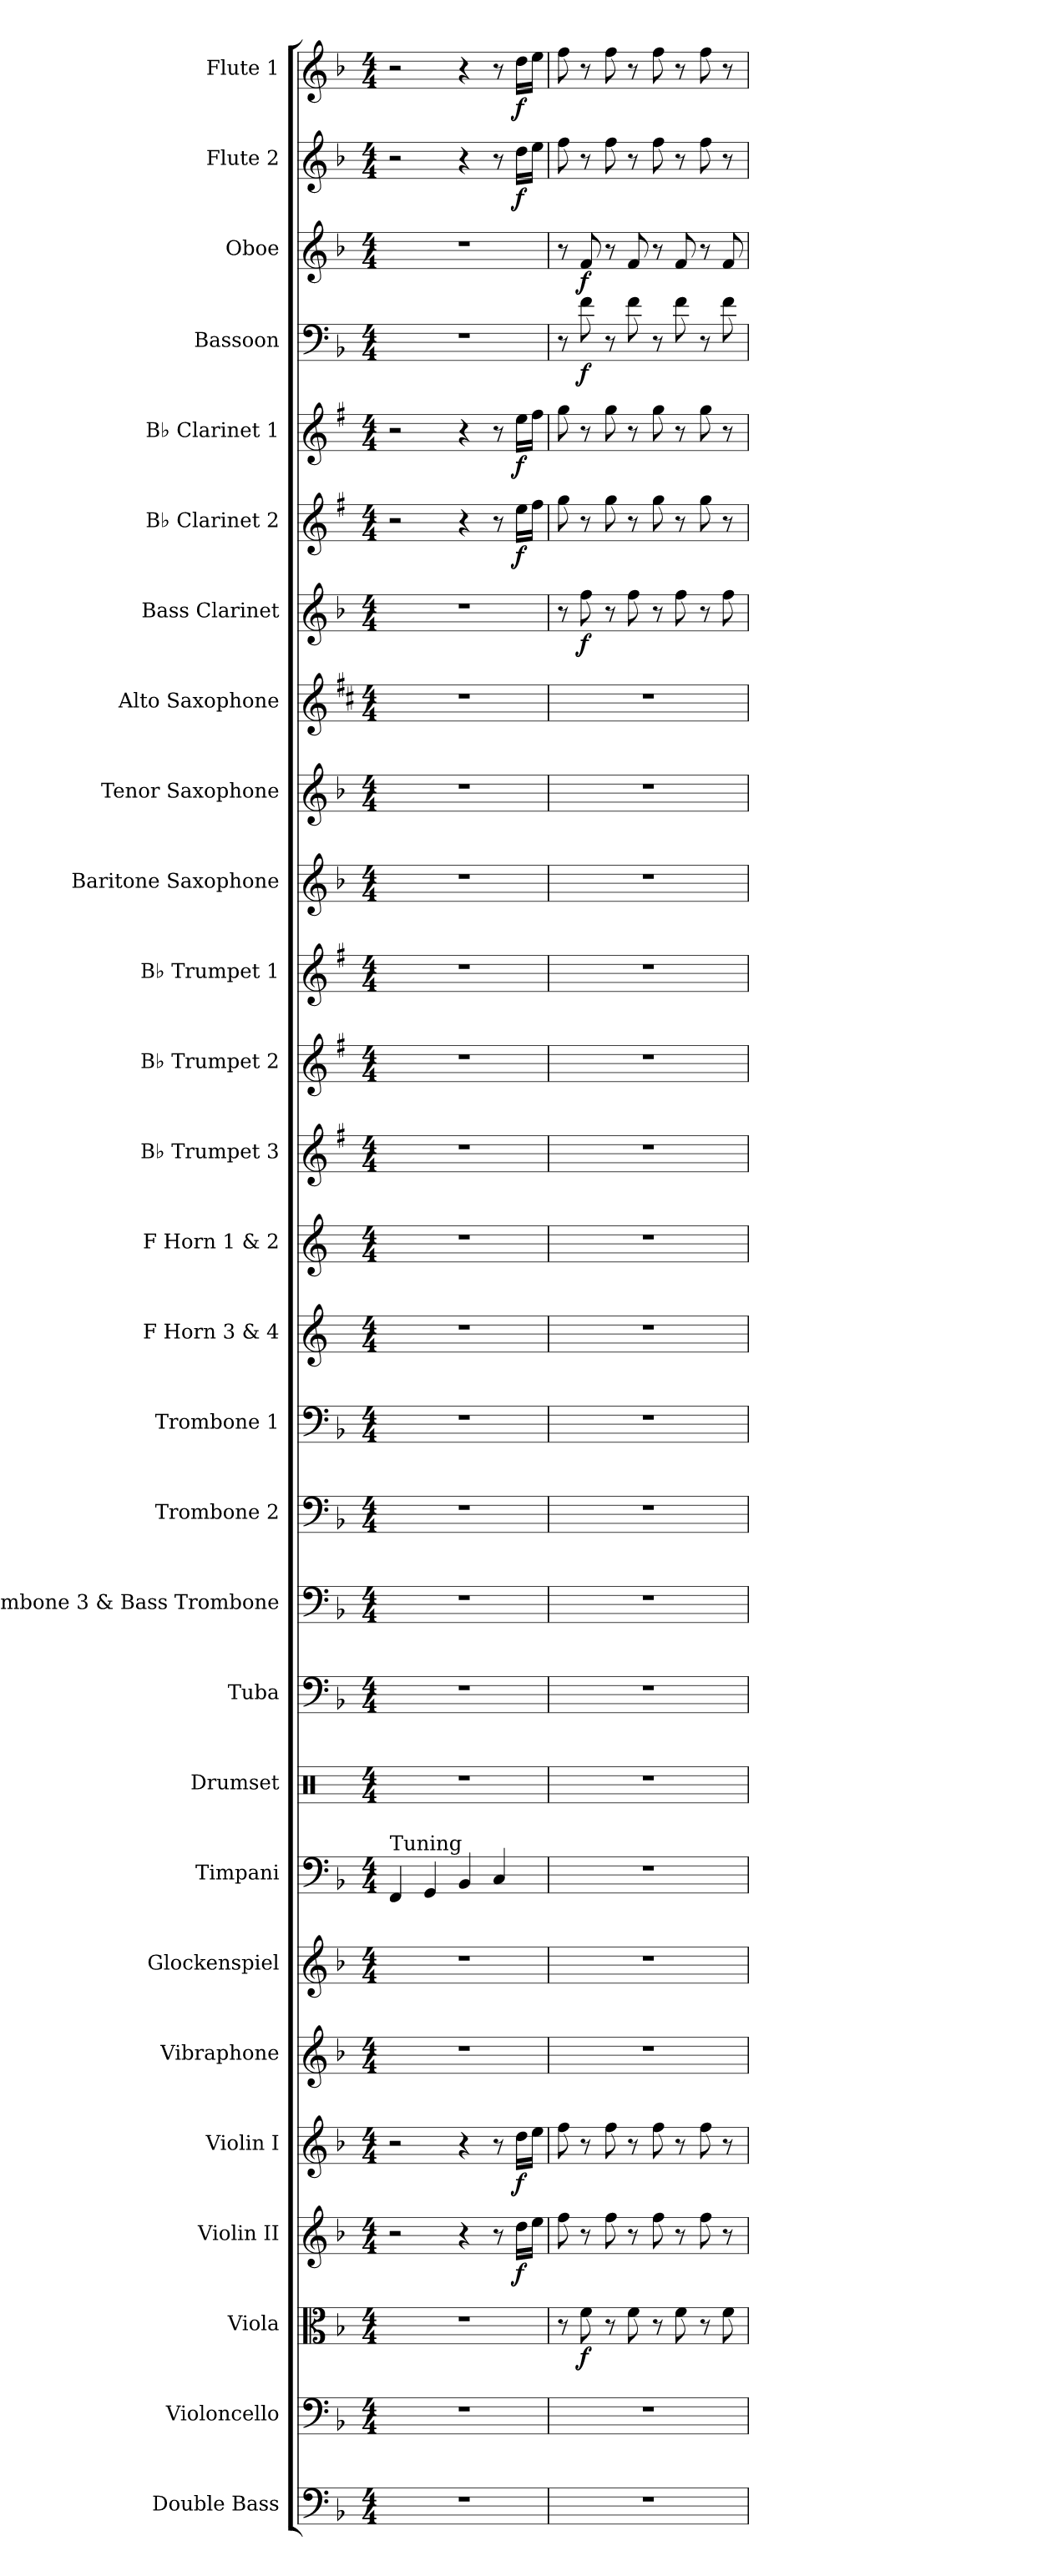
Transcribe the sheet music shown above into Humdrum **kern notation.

**kern	**kern	**kern	**dynam	**kern	**dynam	**kern	**dynam	**kern	**kern	**kern	**kern	**kern	**kern	**kern	**kern	**kern	**kern	**kern	**kern	**kern	**kern	**kern	**kern	**kern	**dynam	**kern	**dynam	**kern	**dynam	**kern	**dynam	**kern	**dynam	**kern	**dynam	**kern	**dynam
*part28	*part27	*part26	*part26	*part25	*part25	*part24	*part24	*part23	*part22	*part21	*part20	*part19	*part18	*part17	*part16	*part15	*part14	*part13	*part12	*part11	*part10	*part9	*part8	*part7	*part7	*part6	*part6	*part5	*part5	*part4	*part4	*part3	*part3	*part2	*part2	*part1	*part1
*staff28	*staff27	*staff26	*staff26	*staff25	*staff25	*staff24	*staff24	*staff23	*staff22	*staff21	*staff20	*staff19	*staff18	*staff17	*staff16	*staff15	*staff14	*staff13	*staff12	*staff11	*staff10	*staff9	*staff8	*staff7	*staff7	*staff6	*staff6	*staff5	*staff5	*staff4	*staff4	*staff3	*staff3	*staff2	*staff2	*staff1	*staff1
*I"Double Bass	*I"Violoncello	*I"Viola	*	*I"Violin II	*	*I"Violin I	*	*I"Vibraphone	*I"Glockenspiel	*I"Timpani	*I"Drumset	*I"Tuba	*I"Trombone 3 &amp; Bass Trombone	*I"Trombone 2	*I"Trombone 1	*I"F Horn 3 &amp; 4	*I"F Horn 1 &amp; 2	*I"B♭ Trumpet 3	*I"B♭ Trumpet 2	*I"B♭ Trumpet 1	*I"Baritone Saxophone	*I"Tenor Saxophone	*I"Alto Saxophone	*I"Bass Clarinet	*	*I"B♭ Clarinet 2	*	*I"B♭ Clarinet 1	*	*I"Bassoon	*	*I"Oboe	*	*I"Flute 2	*	*I"Flute 1	*
*I'Db.	*	*I'Vla.	*	*I'Vln. II	*	*I'Vln. I	*	*I'Vib.	*I'Glk.	*I'Timp.	*I'Drs.	*I'Tba.	*I'Tbn. 3 B. Tbn.	*I'Tbn. 2	*I'Tbn. 1	*I'F Hn. 3 4	*I'F Hn. 1 2	*I'B♭ Tpt. 3	*I'B♭ Tpt. 2	*I'B♭ Tpt. 1	*I'Bar. Sax.	*I'T. Sax.	*I'A. Sax.	*I'B. Cl.	*	*I'B♭ Cl. 2	*	*I'B♭ Cl. 1	*	*I'Bsn.	*	*I'Ob.	*	*I'Fl. 2	*	*I'Fl. 1	*
*clefF4	*clefF4	*clefC3	*	*clefG2	*	*clefG2	*	*clefG2	*clefG2	*clefF4	*clefX	*clefF4	*clefF4	*clefF4	*clefF4	*clefG2	*clefG2	*clefG2	*clefG2	*clefG2	*clefG2	*clefG2	*clefG2	*clefG2	*	*clefG2	*	*clefG2	*	*clefF4	*	*clefG2	*	*clefG2	*	*clefG2	*
*ITrd7c12	*	*	*	*	*	*	*	*	*ITrd-14c-24	*	*	*	*	*	*	*ITrd4c7	*ITrd4c7	*ITrd1c2	*ITrd1c2	*ITrd1c2	*ITrd12c21	*ITrd8c14	*ITrd5c9	*ITrd8c14	*	*ITrd1c2	*	*ITrd1c2	*	*	*	*	*	*	*	*	*
*k[b-]	*k[b-]	*k[b-]	*	*k[b-]	*	*k[b-]	*	*k[b-]	*k[b-]	*k[b-]	*k[]	*k[b-]	*k[b-]	*k[b-]	*k[b-]	*k[b-]	*k[b-]	*k[b-]	*k[b-]	*k[b-]	*k[b-]	*k[b-]	*k[b-]	*k[b-]	*	*k[b-]	*	*k[b-]	*	*k[b-]	*	*k[b-]	*	*k[b-]	*	*k[b-]	*
*M4/4	*M4/4	*M4/4	*	*M4/4	*	*M4/4	*	*M4/4	*M4/4	*M4/4	*M4/4	*M4/4	*M4/4	*M4/4	*M4/4	*M4/4	*M4/4	*M4/4	*M4/4	*M4/4	*M4/4	*M4/4	*M4/4	*M4/4	*	*M4/4	*	*M4/4	*	*M4/4	*	*M4/4	*	*M4/4	*	*M4/4	*
*MM200	*MM200	*MM200	*	*MM200	*	*MM200	*	*MM200	*MM200	*MM200	*MM200	*MM200	*MM200	*MM200	*MM200	*MM200	*MM200	*MM200	*MM200	*MM200	*MM200	*MM200	*MM200	*MM200	*	*MM200	*	*MM200	*	*MM200	*	*MM200	*	*MM200	*	*MM200	*
=1	=1	=1	=1	=1	=1	=1	=1	=1	=1	=1	=1	=1	=1	=1	=1	=1	=1	=1	=1	=1	=1	=1	=1	=1	=1	=1	=1	=1	=1	=1	=1	=1	=1	=1	=1	=1	=1
!	!	!	!	!	!	!	!	!	!	!LO:TX:a:t=Tuning	!	!	!	!	!	!	!	!	!	!	!	!	!	!	!	!	!	!	!	!	!	!	!	!	!	!	!
1r	1r	1r	.	2r	.	2r	.	1r	1r	4FF!/	1r	1r	1r	1r	1r	1r	1r	1r	1r	1r	1r	1r	1r	1r	.	2r	.	2r	.	1r	.	1r	.	2r	.	2r	.
.	.	.	.	.	.	.	.	.	.	4GG!/	.	.	.	.	.	.	.	.	.	.	.	.	.	.	.	.	.	.	.	.	.	.	.	.	.	.	.
.	.	.	.	4r	.	4r	.	.	.	4BB-!/	.	.	.	.	.	.	.	.	.	.	.	.	.	.	.	4r	.	4r	.	.	.	.	.	4r	.	4r	.
.	.	.	.	8r	.	8r	.	.	.	4C!/	.	.	.	.	.	.	.	.	.	.	.	.	.	.	.	8r	.	8r	.	.	.	.	.	8r	.	8r	.
!	!	!	!	!	!LO:DY:b	!	!LO:DY:b	!	!	!	!	!	!	!	!	!	!	!	!	!	!	!	!	!	!	!	!LO:DY:b	!	!LO:DY:b	!	!	!	!	!	!LO:DY:b	!	!LO:DY:b
.	.	.	.	16dd\LL	f	16dd\LL	f	.	.	.	.	.	.	.	.	.	.	.	.	.	.	.	.	.	.	16dd\LL	f	16dd\LL	f	.	.	.	.	16dd\LL	f	16dd\LL	f
.	.	.	.	16ee\JJ	.	16ee\JJ	.	.	.	.	.	.	.	.	.	.	.	.	.	.	.	.	.	.	.	16ee\JJ	.	16ee\JJ	.	.	.	.	.	16ee\JJ	.	16ee\JJ	.
=2	=2	=2	=2	=2	=2	=2	=2	=2	=2	=2	=2	=2	=2	=2	=2	=2	=2	=2	=2	=2	=2	=2	=2	=2	=2	=2	=2	=2	=2	=2	=2	=2	=2	=2	=2	=2	=2
1r	1r	8r	.	8ff\	.	8ff\	.	1r	1r	1r	1r	1r	1r	1r	1r	1r	1r	1r	1r	1r	1r	1r	1r	8r	.	8ff\	.	8ff\	.	8r	.	8r	.	8ff\	.	8ff\	.
!	!	!	!LO:DY:b	!	!	!	!	!	!	!	!	!	!	!	!	!	!	!	!	!	!	!	!	!	!LO:DY:b	!	!	!	!	!	!LO:DY:b	!	!LO:DY:b	!	!	!	!
.	.	8f\	f	8r	.	8r	.	.	.	.	.	.	.	.	.	.	.	.	.	.	.	.	.	8f\	f	8r	.	8r	.	8f\	f	8f/	f	8r	.	8r	.
.	.	8r	.	8ff\	.	8ff\	.	.	.	.	.	.	.	.	.	.	.	.	.	.	.	.	.	8r	.	8ff\	.	8ff\	.	8r	.	8r	.	8ff\	.	8ff\	.
.	.	8f\	.	8r	.	8r	.	.	.	.	.	.	.	.	.	.	.	.	.	.	.	.	.	8f\	.	8r	.	8r	.	8f\	.	8f/	.	8r	.	8r	.
.	.	8r	.	8ff\	.	8ff\	.	.	.	.	.	.	.	.	.	.	.	.	.	.	.	.	.	8r	.	8ff\	.	8ff\	.	8r	.	8r	.	8ff\	.	8ff\	.
.	.	8f\	.	8r	.	8r	.	.	.	.	.	.	.	.	.	.	.	.	.	.	.	.	.	8f\	.	8r	.	8r	.	8f\	.	8f/	.	8r	.	8r	.
.	.	8r	.	8ff\	.	8ff\	.	.	.	.	.	.	.	.	.	.	.	.	.	.	.	.	.	8r	.	8ff\	.	8ff\	.	8r	.	8r	.	8ff\	.	8ff\	.
.	.	8f\	.	8r	.	8r	.	.	.	.	.	.	.	.	.	.	.	.	.	.	.	.	.	8f\	.	8r	.	8r	.	8f\	.	8f/	.	8r	.	8r	.
=	=	=	=	=	=	=	=	=	=	=	=	=	=	=	=	=	=	=	=	=	=	=	=	=	=	=	=	=	=	=	=	=	=	=	=	=	=
*-	*-	*-	*-	*-	*-	*-	*-	*-	*-	*-	*-	*-	*-	*-	*-	*-	*-	*-	*-	*-	*-	*-	*-	*-	*-	*-	*-	*-	*-	*-	*-	*-	*-	*-	*-	*-	*-
